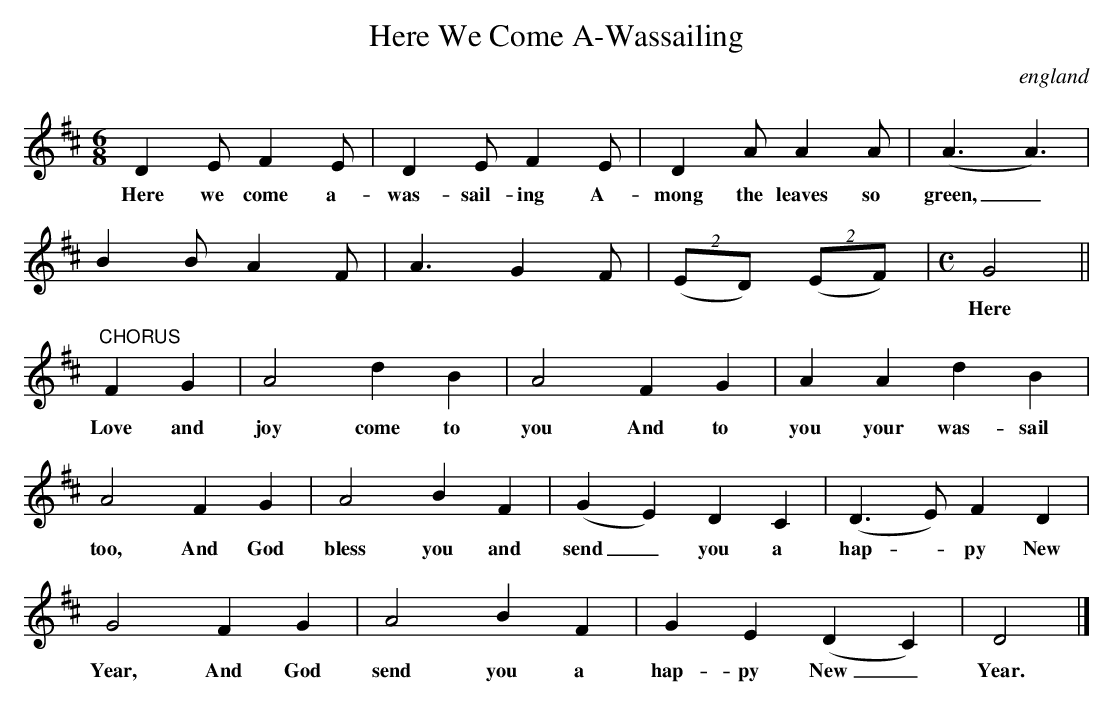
X:1
T:Here We Come A-Wassailing
O:england
M:6/8
L:1/8
K:D
D2   E  F2   E | D2   E     F2  E | D2   A   A2     A | (A3 A3) |
w:Here we come a-  was- sail- ing A-  mong the leaves so   green,_
B2   B  A2   F | A3     G2   F | (2(ED) (2(EF) |\
M:C
L:1/4
G2 ||
w:Here we come a-  wand- 'ring So   fair_ to be  seen;
"CHORUS" F    G | A2  d    B | A2  F   G | A   A    d    B |
w:       Love and joy come to  you And to  you your was- sail
A2   F   G | A2    B   F | (G E) D   C | (D>E)  F  D |
w:too, And God bless you and send_ you a    hap - py New
G2    F   G | A2   B   F | G    E (D C) | D2 |]
w:Year, And God send you a   hap- py New_   Year.
